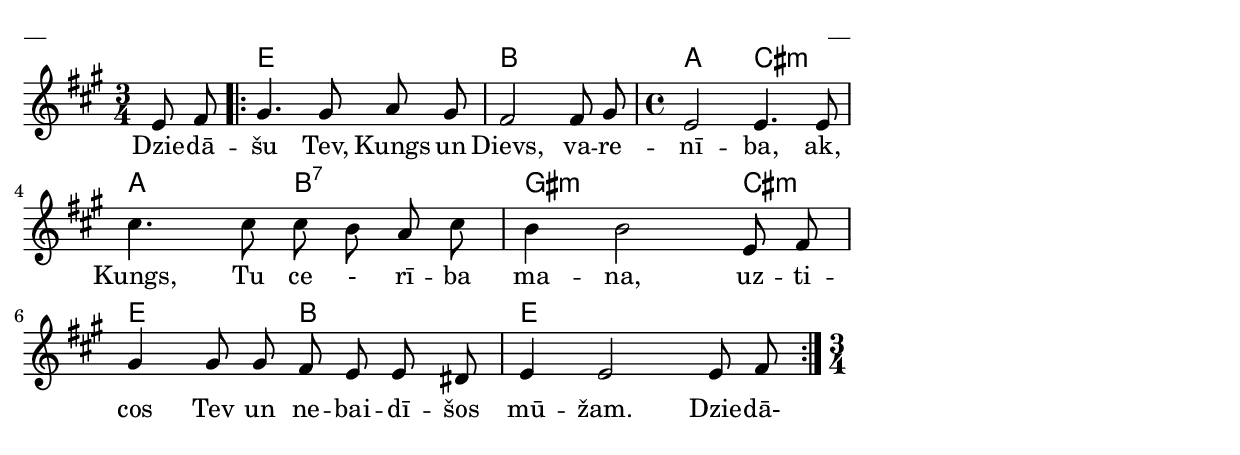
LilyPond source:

\version "2.13.18"


\paper {
line-width = 14\cm
left-margin = 0.4\cm
between-system-padding = 0.1\cm
between-system-space = 0.1\cm
}

\layout {
indent = #0
ragged-last = ##f
}

chordsA = \chordmode {
s4 e2. b a2 cis:min a b:7 gis2.:min cis4:min e2 b e1
}

voiceA = \relative c'{
\clef "treble"
\key fis \minor
\time 3/4
\partial 4

e8 fis |
\repeat volta 2 { gis4. gis8 a gis | fis2 fis8 gis | \time 4/4 e2 e4. e8 | cis'4. cis8 cis b a cis | b4 b2 e,8 fis | gis4 gis8 gis fis e e dis | e4 e2 e8 fis \time 3/4}
}

lyricA = \lyricmode {
Dzie -- dā -- šu Tev, Kungs un Dievs, va -- re -- nī -- ba, ak, Kungs, Tu ce - rī -- ba ma -- na, uz -- ti -- cos Tev un ne -- bai -- dī -- šos mū -- žam. Dzie -- dā-
}


fullScore = <<
\new ChordNames { \chordsA }
\new Staff {
<<
\new Voice = "voiceA" { \oneVoice \autoBeamOff \voiceA }
\lyricsto "voiceA" \new Lyrics \lyricA
>>
}
>>


\score {
\fullScore
\header { piece = "__" opus = "__" }
}
\markup { \with-color #(x11-color 'white) \sans \smaller "aaa" }
\score {
\unfoldRepeats
\fullScore
\midi {
\context { \Staff \remove "Staff_performer" }
\context { \Voice \consists "Staff_performer" }
}
}